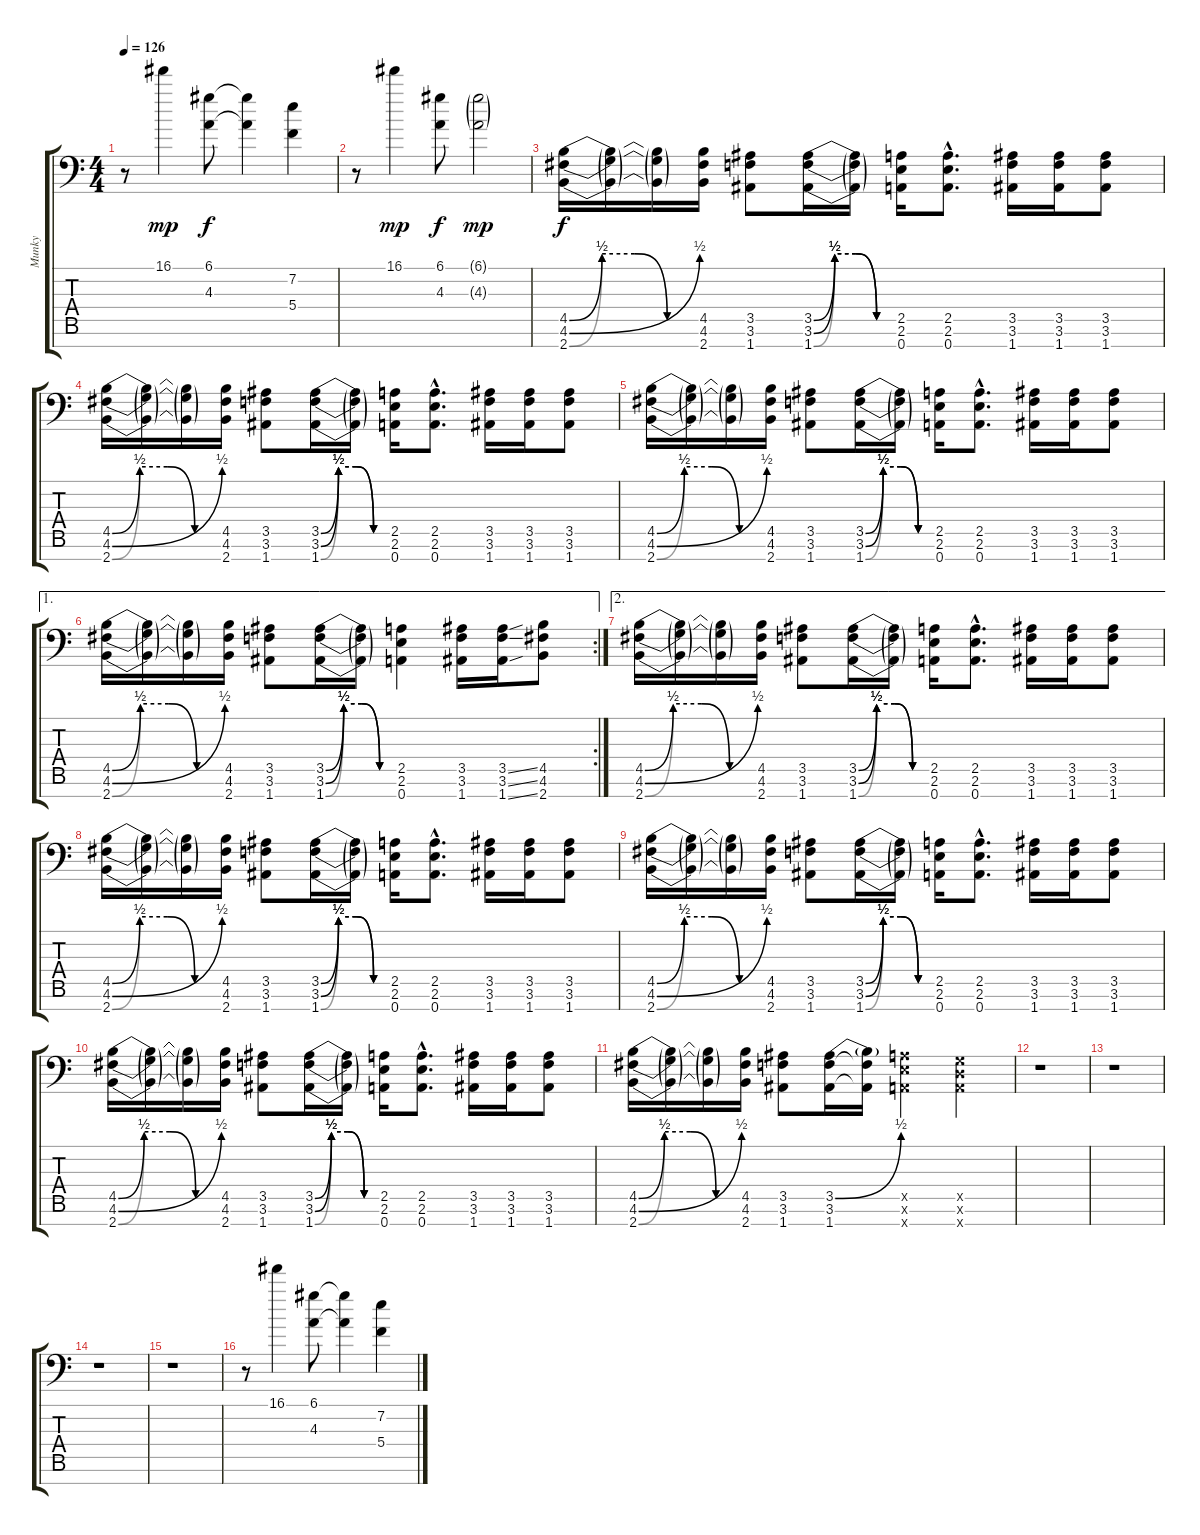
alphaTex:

\track ("Munky" "Munky") {instrument distortionguitar}
\staff {score tabs}
\tuning (D4 A3 F3 C3 G2 D2 A1) {hide}
\ts (4 4)
\tempo 126
\clef f4
\ks c
r.8{dy mp} 16.1.4 (6.1 4.3).8{dy f} (6.1{t} 4.3{t}).4 (7.2 5.4).4 |
r.8 16.1.4{dy mp} (6.1 4.3).8{dy f} (6.1{g} 4.3{g}).2{dy mp} |
(4.5{be (custom 0 0 15 2 30 2 45 0 60 0)} 4.6{be (bend 0 0 60 2)} 2.7{be (custom 0 0 15 2 30 2 45 0 60 0)}).16{dy f} (4.5{t} 4.6{t} 2.7{t}).16 (4.5{t} 4.6{t} 2.7{t}).16 (4.5 4.6 2.7).16 (3.5 3.6 1.7).8 (3.5{be (custom 0 0 15 2 30 2 45 0 60 0)} 3.6{be (custom 0 0 15 2 30 2 45 0 60 0)} 1.7{be (custom 0 0 15 2 30 2 45 0 60 0)}).16 (3.5{t} 3.6{t} 1.7{t}).16 (2.5 2.6 0.7).16 (2.5{hac} 2.6{hac} 0.7{hac}).8{d} (3.5 3.6 1.7).16 (3.5 3.6 1.7).16 (3.5 3.6 1.7).8 |
(4.5{be (custom 0 0 15 2 30 2 45 0 60 0)} 4.6{be (bend 0 0 60 2)} 2.7{be (custom 0 0 15 2 30 2 45 0 60 0)}).16 (4.5{t} 4.6{t} 2.7{t}).16 (4.5{t} 4.6{t} 2.7{t}).16 (4.5 4.6 2.7).16 (3.5 3.6 1.7).8 (3.5{be (custom 0 0 15 2 30 2 45 0 60 0)} 3.6{be (custom 0 0 15 2 30 2 45 0 60 0)} 1.7{be (custom 0 0 15 2 30 2 45 0 60 0)}).16 (3.5{t} 3.6{t} 1.7{t}).16 (2.5 2.6 0.7).16 (2.5{hac} 2.6{hac} 0.7{hac}).8{d} (3.5 3.6 1.7).16 (3.5 3.6 1.7).16 (3.5 3.6 1.7).8 |
(4.5{be (custom 0 0 15 2 30 2 45 0 60 0)} 4.6{be (bend 0 0 60 2)} 2.7{be (custom 0 0 15 2 30 2 45 0 60 0)}).16 (4.5{t} 4.6{t} 2.7{t}).16 (4.5{t} 4.6{t} 2.7{t}).16 (4.5 4.6 2.7).16 (3.5 3.6 1.7).8 (3.5{be (custom 0 0 15 2 30 2 45 0 60 0)} 3.6{be (custom 0 0 15 2 30 2 45 0 60 0)} 1.7{be (custom 0 0 15 2 30 2 45 0 60 0)}).16 (3.5{t} 3.6{t} 1.7{t}).16 (2.5 2.6 0.7).16 (2.5{hac} 2.6{hac} 0.7{hac}).8{d} (3.5 3.6 1.7).16 (3.5 3.6 1.7).16 (3.5 3.6 1.7).8 |
\ae 1
\rc 2
(4.5{be (custom 0 0 15 2 30 2 45 0 60 0)} 4.6{be (bend 0 0 60 2)} 2.7{be (custom 0 0 15 2 30 2 45 0 60 0)}).16 (4.5{t} 4.6{t} 2.7{t}).16 (4.5{t} 4.6{t} 2.7{t}).16 (4.5 4.6 2.7).16 (3.5 3.6 1.7).8 (3.5{be (custom 0 0 15 2 30 2 45 0 60 0)} 3.6{be (custom 0 0 15 2 30 2 45 0 60 0)} 1.7{be (custom 0 0 15 2 30 2 45 0 60 0)}).16 (3.5{t} 3.6{t} 1.7{t}).16 (2.5 2.6 0.7).4 (3.5 3.6 1.7).16 (3.5{ss} 3.6{ss} 1.7{ss}).16 (4.5 4.6 2.7).8 |
\ae 2
(4.5{be (custom 0 0 15 2 30 2 45 0 60 0)} 4.6{be (bend 0 0 60 2)} 2.7{be (custom 0 0 15 2 30 2 45 0 60 0)}).16 (4.5{t} 4.6{t} 2.7{t}).16 (4.5{t} 4.6{t} 2.7{t}).16 (4.5 4.6 2.7).16 (3.5 3.6 1.7).8 (3.5{be (custom 0 0 15 2 30 2 45 0 60 0)} 3.6{be (custom 0 0 15 2 30 2 45 0 60 0)} 1.7{be (custom 0 0 15 2 30 2 45 0 60 0)}).16 (3.5{t} 3.6{t} 1.7{t}).16 (2.5 2.6 0.7).16 (2.5{hac} 2.6{hac} 0.7{hac}).8{d} (3.5 3.6 1.7).16 (3.5 3.6 1.7).16 (3.5 3.6 1.7).8 |
(4.5{be (custom 0 0 15 2 30 2 45 0 60 0)} 4.6{be (bend 0 0 60 2)} 2.7{be (custom 0 0 15 2 30 2 45 0 60 0)}).16 (4.5{t} 4.6{t} 2.7{t}).16 (4.5{t} 4.6{t} 2.7{t}).16 (4.5 4.6 2.7).16 (3.5 3.6 1.7).8 (3.5{be (custom 0 0 15 2 30 2 45 0 60 0)} 3.6{be (custom 0 0 15 2 30 2 45 0 60 0)} 1.7{be (custom 0 0 15 2 30 2 45 0 60 0)}).16 (3.5{t} 3.6{t} 1.7{t}).16 (2.5 2.6 0.7).16 (2.5{hac} 2.6{hac} 0.7{hac}).8{d} (3.5 3.6 1.7).16 (3.5 3.6 1.7).16 (3.5 3.6 1.7).8 |
(4.5{be (custom 0 0 15 2 30 2 45 0 60 0)} 4.6{be (bend 0 0 60 2)} 2.7{be (custom 0 0 15 2 30 2 45 0 60 0)}).16 (4.5{t} 4.6{t} 2.7{t}).16 (4.5{t} 4.6{t} 2.7{t}).16 (4.5 4.6 2.7).16 (3.5 3.6 1.7).8 (3.5{be (custom 0 0 15 2 30 2 45 0 60 0)} 3.6{be (custom 0 0 15 2 30 2 45 0 60 0)} 1.7{be (custom 0 0 15 2 30 2 45 0 60 0)}).16 (3.5{t} 3.6{t} 1.7{t}).16 (2.5 2.6 0.7).16 (2.5{hac} 2.6{hac} 0.7{hac}).8{d} (3.5 3.6 1.7).16 (3.5 3.6 1.7).16 (3.5 3.6 1.7).8 |
(4.5{be (custom 0 0 15 2 30 2 45 0 60 0)} 4.6{be (bend 0 0 60 2)} 2.7{be (custom 0 0 15 2 30 2 45 0 60 0)}).16 (4.5{t} 4.6{t} 2.7{t}).16 (4.5{t} 4.6{t} 2.7{t}).16 (4.5 4.6 2.7).16 (3.5 3.6 1.7).8 (3.5{be (custom 0 0 15 2 30 2 45 0 60 0)} 3.6{be (custom 0 0 15 2 30 2 45 0 60 0)} 1.7{be (custom 0 0 15 2 30 2 45 0 60 0)}).16 (3.5{t} 3.6{t} 1.7{t}).16 (2.5 2.6 0.7).16 (2.5{hac} 2.6{hac} 0.7{hac}).8{d} (3.5 3.6 1.7).16 (3.5 3.6 1.7).16 (3.5 3.6 1.7).8 |
(4.5{be (custom 0 0 15 2 30 2 45 0 60 0)} 4.6{be (bend 0 0 60 2)} 2.7{be (custom 0 0 15 2 30 2 45 0 60 0)}).16 (4.5{t} 4.6{t} 2.7{t}).16 (4.5{t} 4.6{t} 2.7{t}).16 (4.5 4.6 2.7).16 (3.5 3.6 1.7).8 (3.5{be (bend 0 0 60 2)} 3.6 1.7).16 (3.5{t} 3.6{t} 1.7{t}).16 (2.5{x} 2.6{x} 0.7{x}).4 (0.5{x} 0.6{x} 0.7{x}).4 |
r.1 |
r.1 |
r.1 |
r.1 |
r.8 16.1.4 (6.1 4.3).8 (6.1{t} 4.3{t}).4 (7.2 5.4).4
